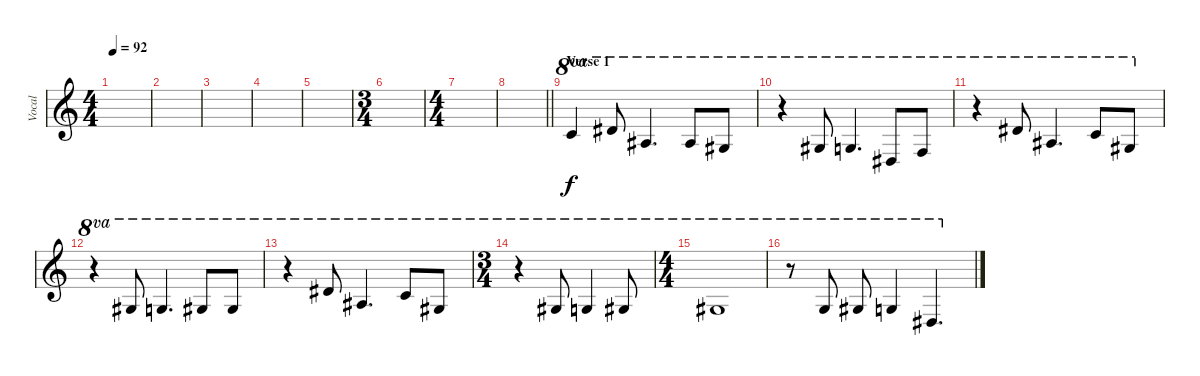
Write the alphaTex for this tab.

\track ("Vocal" "Vocal") {instrument orchestralharp}
\staff {score}
\tuning (E4 B3 G3 D3 A2 E2) {hide}
\ts (4 4)
\tempo 92
\clef g2
\ks c
|
|
|
|
|
\ts (3 4)
|
\ts (4 4)
|
\barLineRight lightlight
|
\section ("" "Verse 1")
8.1.4{ot 8va} 11.1.8{ot 8va} 6.1.4{d ot 8va} 6.1.8{ot 8va} 4.1.8{ot 8va} |
r.4{ot 8va} 4.1.8{ot 8va} 3.1.4{d ot 8va} 4.2.8{ot 8va} 1.1.8{ot 8va} |
r.4{ot 8va} 11.1.8{ot 8va} 6.1.4{d ot 8va} 8.1.8{ot 8va} 4.1.8{ot 8va} |
r.4{ot 8va} 4.1.8{ot 8va} 3.1.4{d ot 8va} 4.1.8{ot 8va} 4.1.8{ot 8va} |
r.4{ot 8va} 11.1.8{ot 8va} 6.1.4{d ot 8va} 8.1.8{ot 8va} 4.1.8{ot 8va} |
\ts (3 4)
r.4{ot 8va} 4.1.8{ot 8va} 3.1.4{ot 8va} 4.1.8{ot 8va} |
\ts (4 4)
4.1.1{ot 8va} |
r.8{ot 8va} 3.1.8{ot 8va} 4.1.8{ot 8va} 3.1.4{ot 8va} 4.2.4{d ot 8va}
